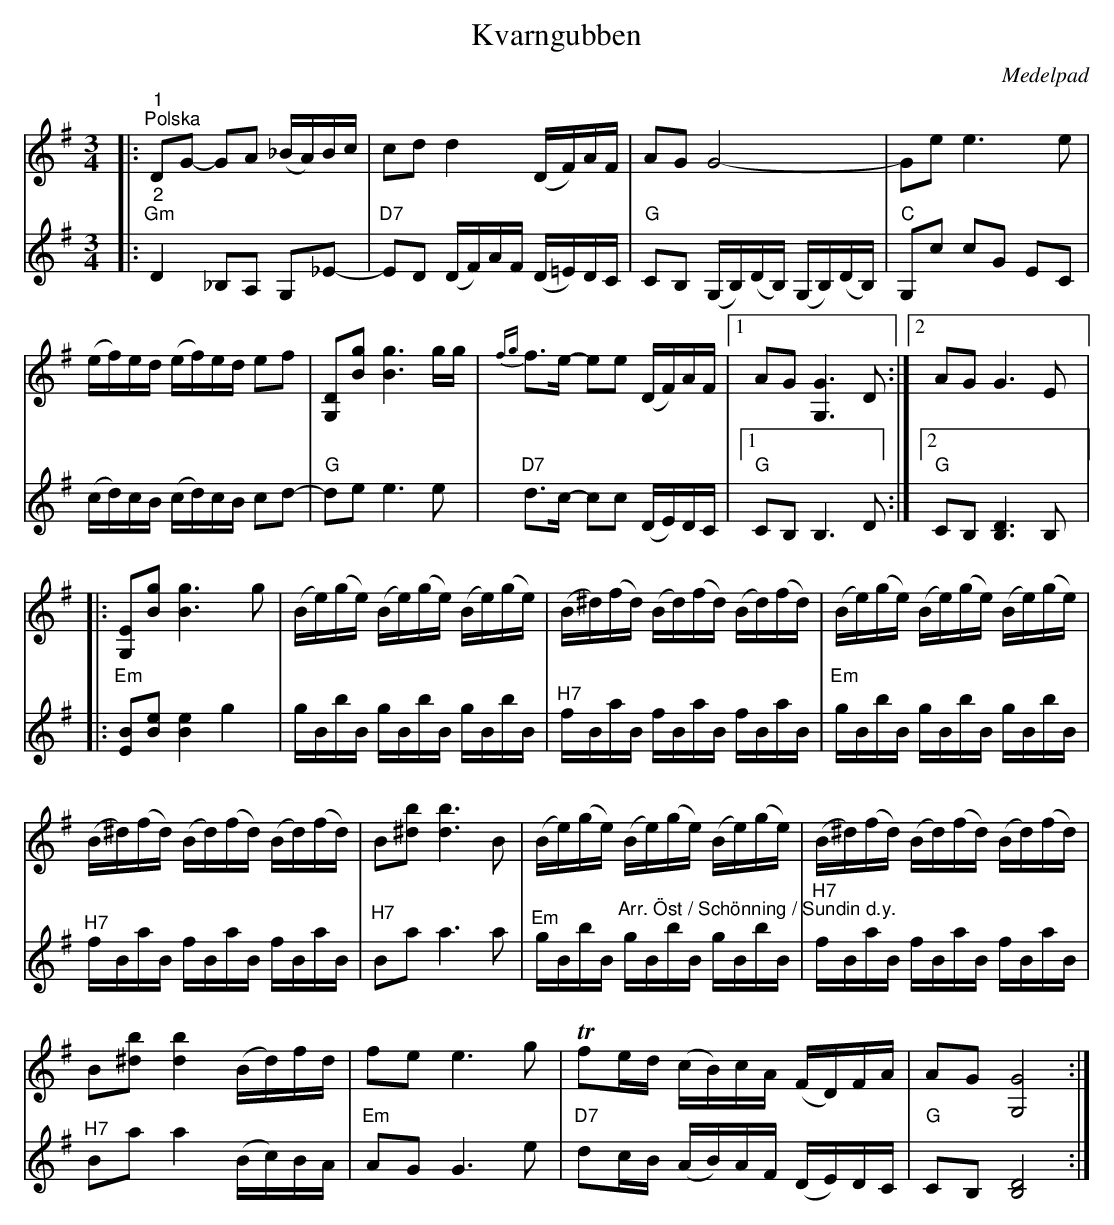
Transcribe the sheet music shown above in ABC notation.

X:1
T:Kvarngubben
O:Medelpad
L:1/16
M:3/4
K:G
V:1
|:"^1""^Polska" D2G2- G2A2 (_BA)Bc | c2d2 d4 (DF)AF | A2G2 G8- | G2e2 e6 e2 |
 (ef)ed (ef)ed e2f2 | [G,D]2[Bg]2 [Bg]6 gg |{fg} f2>e2- e2e2 (DF)AF |1 A2G2 [G,G]6 D2 :|2 A2G2 G6 E2 |:
[G,E]2[Bg]2 [Bg]6 g2 | (Be)(ge) (Be)(ge) (Be)(ge) | (B^d)(fd) (Bd)(fd) (Bd)(fd) | (Be)(ge) (Be)(ge) (Be)(ge) |
 (B^d)(fd) (Bd)(fd) (Bd)(fd) | B2[^db]2 [db]6 B2 | (Be)(ge) (Be)(ge) (Be)(ge) | (B^d)(fd) (Bd)(fd) (Bd)(fd) |
B2[^db]2 [db]4 (Bd)fd | f2e2 e6 g2 | T f2ed (cB)cA (FD)FA | A2G2 [G,G]8 :|
V:2
|:"^2""Gm" D4 _B,2A,2 G,2_E2- |"D7" E2D2 (DF)AF (D=E)DC |"G" C2B,2 (G,B,)(DB,) (G,B,)(DB,) |
"C" G,2c2 c2G2 E2C2 | (cd)cB (cd)cB c2d2- |"G" d2e2 e6 e2 |"D7" d2>c2- c2c2 (DE)DC |1 "G" C2B,2 B,6 D2 :|2"G" C2B,2 [B,D]6 B,2 |:
"Em" [EB]2[Be]2 [Be]4 g4 | gBbB gBbB gBbB | "^H7" fBaB fBaB fBaB |"Em" gBbB gBbB gBbB |"^H7" fBaB fBaB fBaB |"^H7" B2a2 a6 a2 |
"Em" gBbB "^Arr. Öst / Schönning / Sundin d.y." gBbB gBbB |"^H7" fBaB fBaB fBaB |
"^H7" B2a2 a4 (Bc)BA |"Em" A2G2 G6 e2 |"D7" d2cB (AB)AF (DE)DC |"G" C2B,2 [B,D]8 :|
